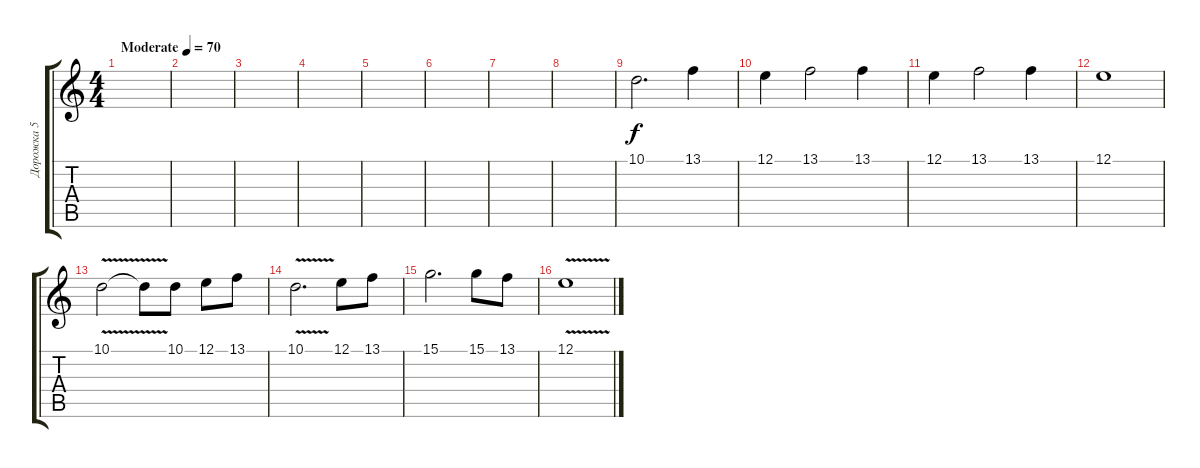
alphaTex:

\track ("Дорожка 5" "Дорожка 5") {instrument pad4choir}
\staff {score tabs}
\tuning (E4 B3 G3 D3 A2 E2) {hide}
\ts (4 4)
\tempo (70 "Moderate")
\clef g2
\ks c
|
|
|
|
|
|
|
|
10.1.2{d} 13.1.4 |
12.1.4 13.1.2 13.1.4 |
12.1.4 13.1.2 13.1.4 |
12.1.1 |
10.1{v}.2{volume 14} 10.1{t}.8 10.1.8 12.1.8 13.1.8 |
10.1{v}.2{d} 12.1.8 13.1.8 |
15.1.2{d} 15.1.8 13.1.8 |
12.1{v}.1
